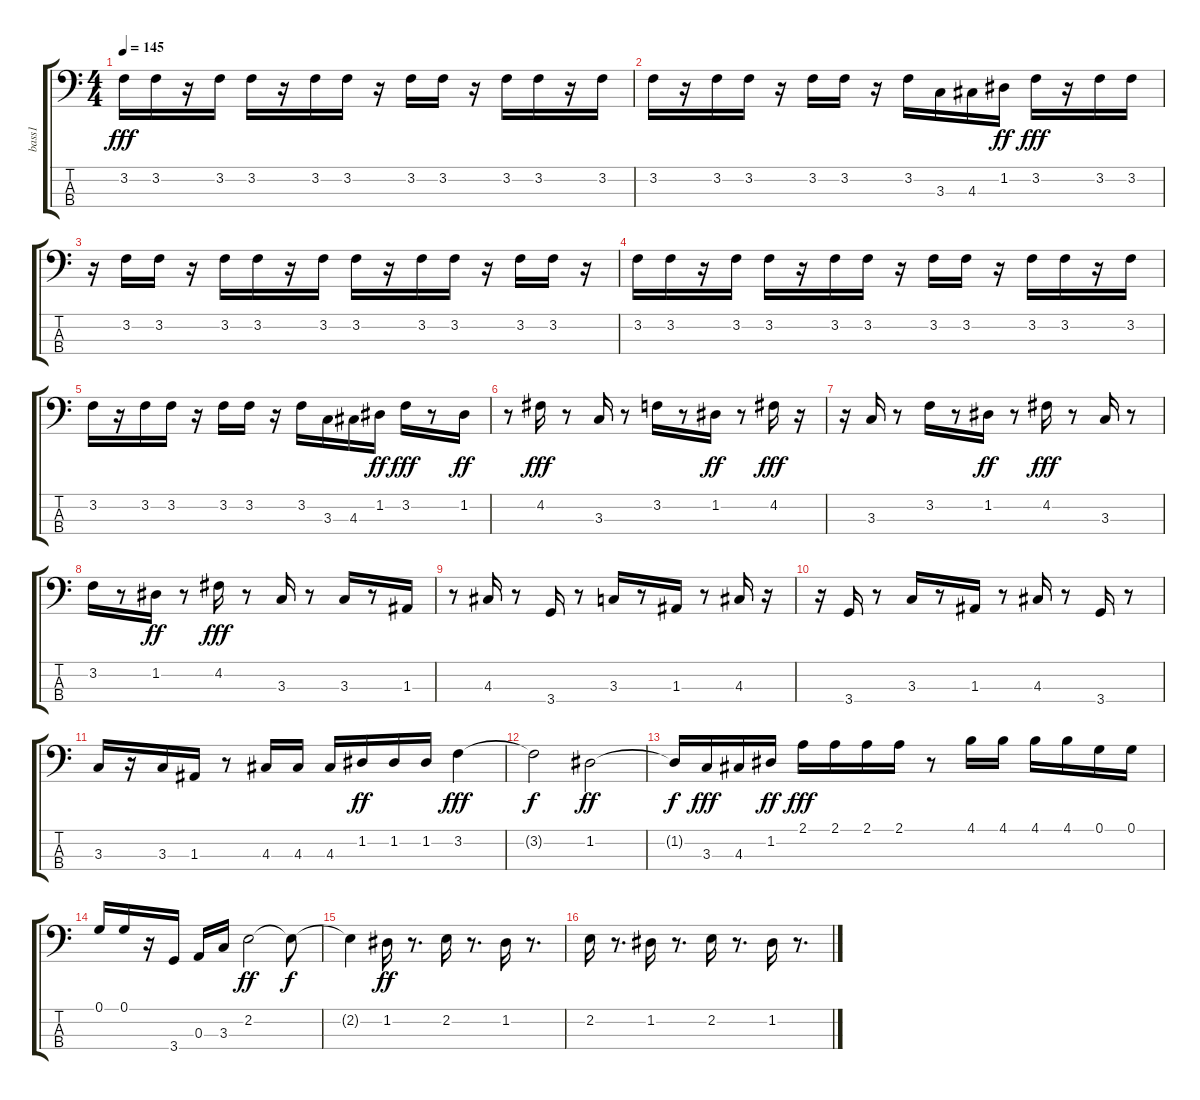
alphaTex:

\track ("bass1" "bass1") {instrument electricbassfinger}
\staff {score tabs}
\tuning (G2 D2 A1 E1) {hide}
\ts (4 4)
\tempo 145
\clef f4
\ks c
3.2.16{dy fff} 3.2.16 r.16 3.2.16 3.2.16 r.16 3.2.16 3.2.16 r.16 3.2.16 3.2.16 r.16 3.2.16 3.2.16 r.16 3.2.16 |
3.2.16 r.16 3.2.16 3.2.16 r.16 3.2.16 3.2.16 r.16 3.2.16 3.3.16 4.3.16 1.2.16{dy ff} 3.2.16{dy fff} r.16 3.2.16 3.2.16 |
r.16 3.2.16 3.2.16 r.16 3.2.16 3.2.16 r.16 3.2.16 3.2.16 r.16 3.2.16 3.2.16 r.16 3.2.16 3.2.16 r.16 |
3.2.16 3.2.16 r.16 3.2.16 3.2.16 r.16 3.2.16 3.2.16 r.16 3.2.16 3.2.16 r.16 3.2.16 3.2.16 r.16 3.2.16 |
3.2.16 r.16 3.2.16 3.2.16 r.16 3.2.16 3.2.16 r.16 3.2.16 3.3.16 4.3.16 1.2.16{dy ff} 3.2.16{dy fff} r.8 1.2.16{dy ff} |
r.8 4.2.16{dy fff} r.8 3.3.16 r.8 3.2.16 r.8 1.2.16{dy ff} r.8 4.2.16{dy fff} r.16 |
r.16 3.3.16 r.8 3.2.16 r.8 1.2.16{dy ff} r.8 4.2.16{dy fff} r.8 3.3.16 r.8 |
3.2.16 r.8 1.2.16{dy ff} r.8 4.2.16{dy fff} r.8 3.3.16 r.8 3.3.16 r.8 1.3.16 |
r.8 4.3.16 r.8 3.4.16 r.8 3.3.16 r.8 1.3.16 r.8 4.3.16 r.16 |
r.16 3.4.16 r.8 3.3.16 r.8 1.3.16 r.8 4.3.16 r.8 3.4.16 r.8 |
3.3.16 r.16 3.3.16 1.3.16 r.8 4.3.16 4.3.16 4.3.16 1.2.16{dy ff} 1.2.16 1.2.16 3.2.4{dy fff} |
3.2{t}.2{dy f} 1.2.2{dy ff} |
1.2{t}.16{dy f} 3.3.16{dy fff} 4.3.16 1.2.16{dy ff} 2.1.16{dy fff} 2.1.16 2.1.16 2.1.16 r.8 4.1.16 4.1.16 4.1.16 4.1.16 0.1.16 0.1.16 |
0.1.16 0.1.16 r.16 3.4.16 0.3.16 3.3.16 2.2.2{dy ff} 2.2{t}.8{dy f} |
2.2{t}.4 1.2.16{dy ff} r.8{d} 2.2.16 r.8{d} 1.2.16 r.8{d} |
2.2.16 r.8{d} 1.2.16 r.8{d} 2.2.16 r.8{d} 1.2.16 r.8{d}
